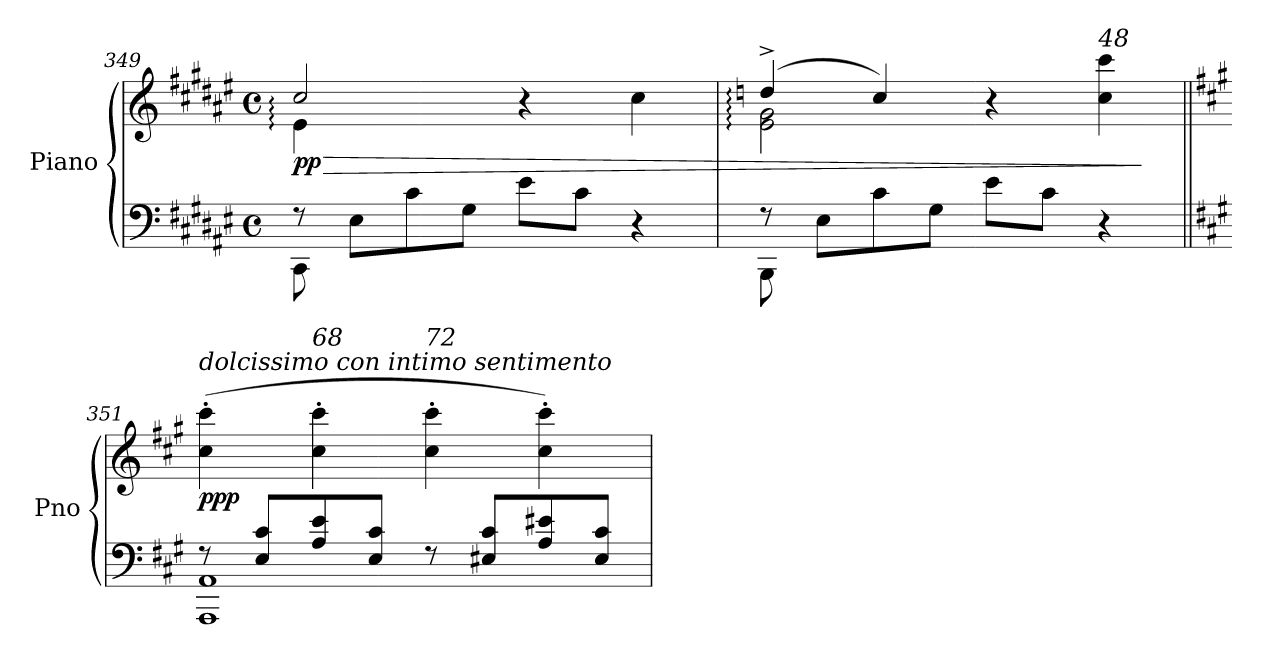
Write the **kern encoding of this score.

**kern	**kern	**dynam
*part1	*part1	*part1
*staff2	*staff1	*staff1/2
*I"Piano	*	*
*I'Pno	*	*
*clefF4	*clefG2	*
*k[f#c#g#d#a#e#]	*k[f#c#g#d#a#e#]	*
*M4/4	*M4/4	*
*met(c)	*met(c)	*
=349	=349	=349
*^	*	*
!	!	!LO:TX:a:B:t=Quasi Adagio	!
!	!	!	!LO:HP:b
*	*	*^	*
*	*	*	*^	*
!	!	!	!	!	!LO:DY:n=1:b
8r	8CC#\	2cc#/	4e#\	4e#yy: 4cc#yy:	> pp
8E#\L	2..ryy	.	.	.	.
8c#\	.	.	2.ryy	2.ryy	.
8G#\J	.	.	.	.	.
8e#\L	.	4r	.	.	.
8c#\J	.	.	.	.	.
4r	.	4cc#\	.	.	.
=350	=350	=350	=350	=350	=350
8r	8BBB\	(>4ddn:^/	2e#\ 2g#\	2e#yy: 2g#yy: 2ddyy:	.
8E#\L	2..ryy	.	.	.	.
8c#\	.	4cc#/)	.	.	.
8G#\J	.	.	.	.	.
8e#\L	.	4r	2ryy	2ryy	.
8c#\J	.	.	.	.	.
!	!	!LO:TX:a:i:t=48	!	!	!
4r	.	4cc#\ 4ccc#\	.	.	.
*v	*v	*	*	*	*
*	*v	*v	*v	*
.	.	]
!!LO:LB:g=z
=351||	=351||	=351||
*k[f#c#g#]	*k[f#c#g#]	*
*^	*	*
!	!	!LO:TX:a:i:t=dolcissimo con intimo sentimento	!
!	!	!	!LO:DY:b
8r	1AAA 1AA	(>4cc#\' 4ccc#\'	ppp
8E/ 8c#/L	.	.	.
!	!	!LO:TX:a:i:t=68	!
8A/ 8e/	.	4cc#\' 4ccc#\'	.
8E/ 8c#/J	.	.	.
!	!	!LO:TX:a:i:t=72	!
8r	.	4cc#\' 4ccc#\'	.
8E#X/ 8c#/L	.	.	.
8A/ 8e#X/	.	4cc#\' 4ccc#\')	.
8E#/ 8c#/J	.	.	.
*v	*v	*	*
=	=	=
*-	*-	*-
